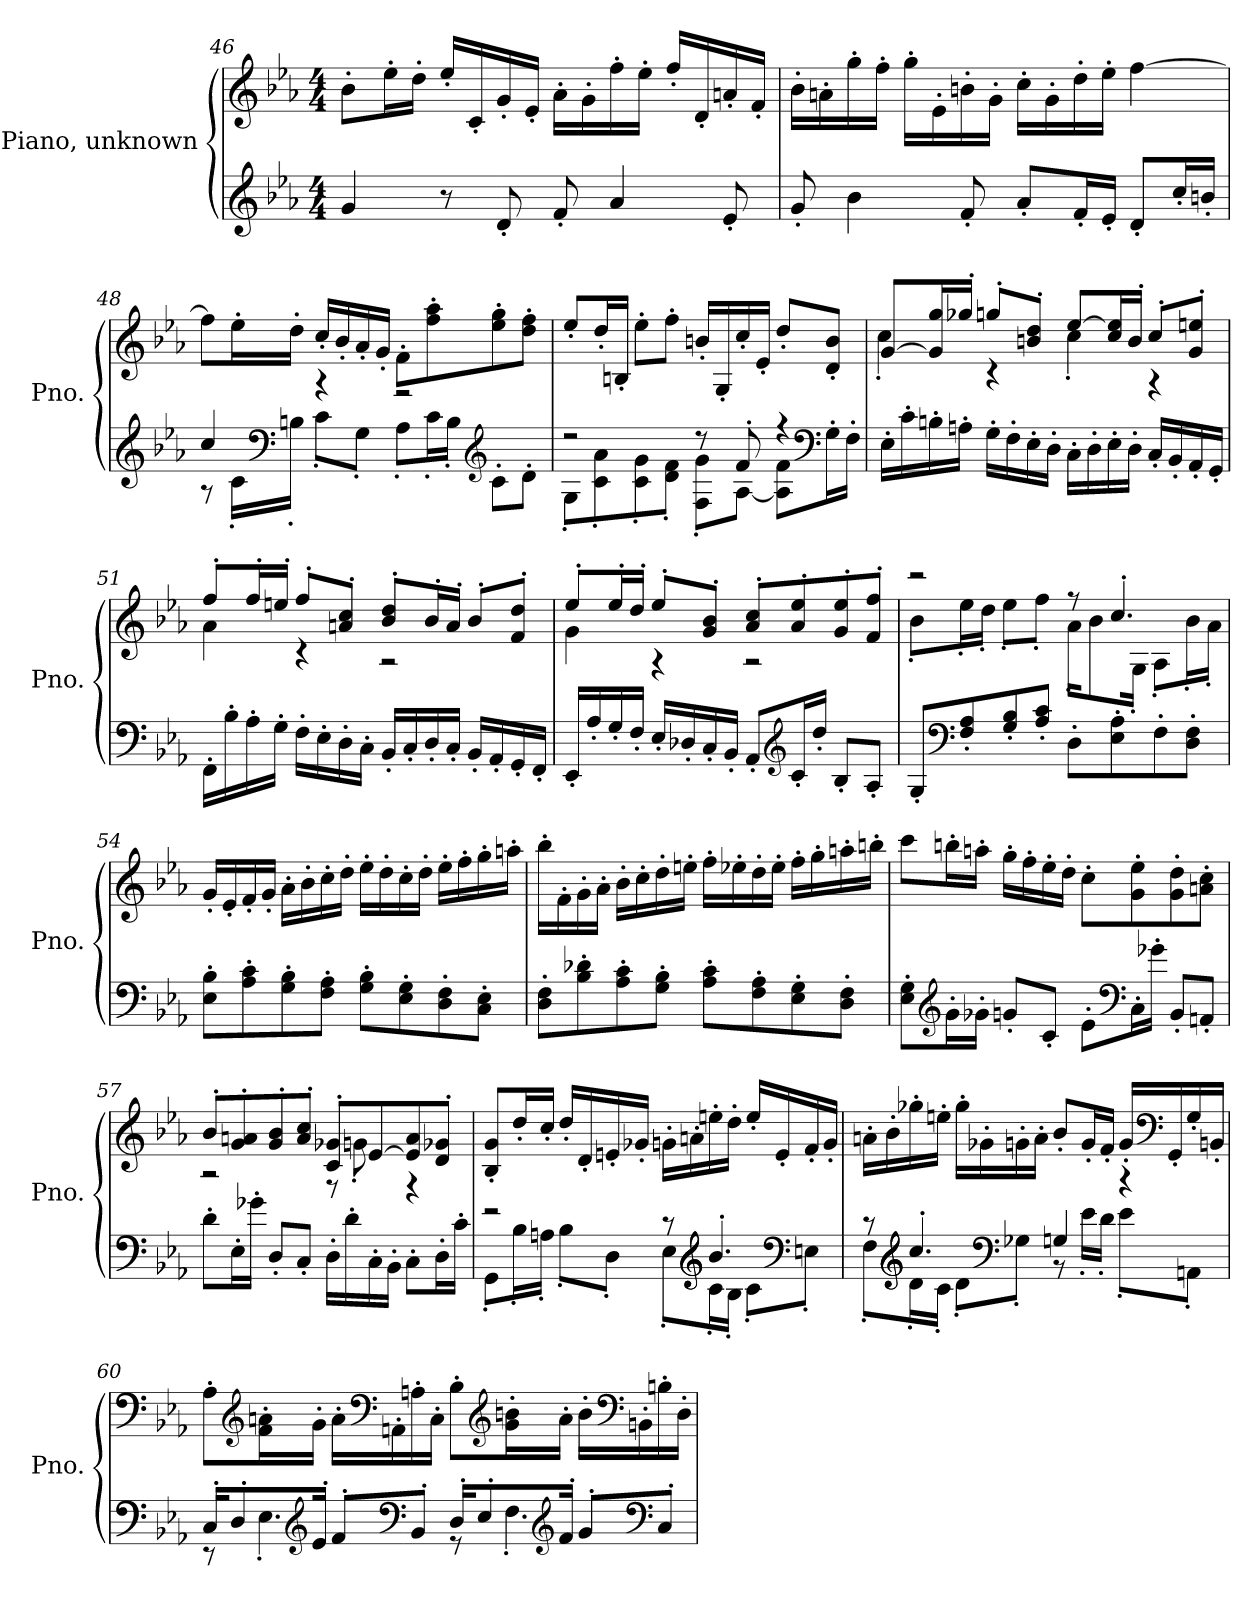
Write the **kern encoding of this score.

**kern	**kern
*part1	*part1
*staff2	*staff1
*I"Piano, unknown	*
*I'Pno.	*
*clefG2	*clefG2
*k[b-e-a-]	*k[b-e-a-]
*M4/4	*M4/4
=46	=46
4g/	8b-'\L
.	16ee-'\L
.	16dd'\JJ
8r	16ee-'/LL
.	16c'/
8d'/	16g'/
.	16e-'/JJ
8f'/	16a-'\LL
.	16g'\
4a-/	16ff'\
.	16ee-'\JJ
.	16ff'/LL
.	16d'/
8e-'/	16an'/
.	16f'/JJ
!!LO:LB:g=z
=47	=47
8g'/	16b-'\LL
.	16an'\
4b-\	16gg'\
.	16ff'\JJ
.	16gg'\LL
.	16e-'\
8f'/	16bn'\
.	16g'\JJ
8a-'/L	16cc'\LL
.	16g'\
16f'/L	16dd'\
16e-'/JJ	16ee-'\JJ
8d'/L	[4ff\
16cc'/L	.
16bn'/JJ	.
=48	=48
*^	*
4cc/	8r	8ff\L]
.	16c'\LL	16ee-'\L
*clefF4	*	*
.	16Bn'\JJ	16dd'\JJ
4r	8c'\L	16cc'/LL
.	.	16b-'/
.	8G'\J	16a-'/
.	.	16g'/JJ
2r	8A-'\L	8f'\L
.	16c'\L	8ff\' 8aa-\'
.	16B'\JJ	.
*clefG2	*	*
.	8c'\L	8ee-\' 8gg\'
.	8d'\J	8dd\' 8ff\'J
!!LO:PB:g=z
=49	=49	=49
2r	8G'\L	8ee-'/L
.	8c\' 8a-\'	16dd'/L
.	.	16Bn'/JJ
.	8c\' 8g\'	8ee-'\L
.	8d\' 8f\'J	8ff'\J
8r	8F\' 8g\'L	16bn'/LL
.	.	16G'/
8f'/	[8A-\J	16cc'/
.	.	16e-'/JJ
4r	8A-\] 8f\L	8dd'/L
*clefF4	*	*
.	16G'\L	8d/' 8b/'J
.	16F'\JJ	.
*v	*v	*
=50	=50
*	*^
16E-'\LL	[8g/L	4cc'\
16c'\	.	.
16Bn'\	16g/] 16gg/L	.
16An'\JJ	16gg-X'/JJ	.
16G'\LL	8ggn'/L	4r
16F'\	.	.
16E-'\	8bn/' 8dd/'J	.
16D'\JJ	.	.
16C'\LL	[8ee-/L	4cc'\
16D'\	.	.
16E-'\	16cc/ 16ee-/]L	.
16D'\JJ	16b'/JJ	.
16C'/LL	8cc'/L	4r
16BB-'/	.	.
16AA-'/	8g/' 8een/'J	.
16GG'/JJ	.	.
!!LO:LB:g=z	!!
=51	=51	=51
16FF'\LL	8ff'/L	4a-\
16B-'\	.	.
16A-'\	16ff'/L	.
16G'\JJ	16een'/JJ	.
16F'\LL	8ff'/L	4r
16E-'\	.	.
16D'\	8an/' 8cc/'J	.
16C'\JJ	.	.
16BB-'/LL	8b-/' 8dd/'L	2r
16C'/	.	.
16D'/	16b-'/L	.
16C'/JJ	16a'/JJ	.
16BB-'/LL	8b-'/L	.
16AA-'/	.	.
16GG'/	8f/' 8dd/'J	.
16FF'/JJ	.	.
=52	=52	=52
16EE-'/LL	8ee-'/L	4g\
16A-'/	.	.
16G'/	16ee-'/L	.
16F'/JJ	16dd'/JJ	.
16E-'/LL	8ee-'/L	4r
16D-X'/	.	.
16C'/	8g/' 8b-/'J	.
16BB-'/JJ	.	.
8AA-'/L	8a-/' 8cc/'L	2r
*clefG2	*	*
16c'/L	8a-/' 8ee-/'	.
16dd'/JJ	.	.
8B-'/L	8g/' 8ee-/'	.
8A-'/J	8f/' 8ff/'J	.
!!LO:LB:g=z	!!
=53	=53	=53
8G'/L	2r	8b-'\L
*clefF4	*	*
8F/' 8A-/'	.	16ee-'\L
.	.	16dd'\JJ
8G/' 8B-/'	.	8ee-'\L
8A-/' 8c/'J	.	8ff'\J
8D'\L	8r	16a-'\KL
.	.	8b-'\
8E-\' 8A-\'	4.cc'/	.
.	.	16G'\Jk
8F'\	.	8A-'\L
8D\' 8F\'J	.	16b-'\L
.	.	16a-'\JJ
*	*v	*v
=54	=54
8E-\' 8B-\'L	16g'/LL
.	16e-'/
8A-\' 8c\'	16f'/
.	16g'/JJ
8G\' 8B-\'	16a-'\LL
.	16b-'\
8F\' 8A-\'J	16cc'\
.	16dd'\JJ
8G\' 8B-\'L	16ee-'\LL
.	16dd'\
8E-\' 8G\'	16cc'\
.	16dd'\JJ
8D\' 8F\'	16ee-'\LL
.	16ff'\
8C\' 8E-\'J	16gg'\
.	16aan'\JJ
!!LO:LB:g=z
=55	=55
8D\' 8F\'L	16bb-'\LL
.	16f'\
8B-\' 8d-X\'	16g'\
.	16a-'\JJ
8A-\' 8c\'	16b-'\LL
.	16cc'\
8G\' 8B-\'J	16dd'\
.	16een'\JJ
8A-\' 8c\'L	16ff'\LL
.	16ee-X'\
8F\' 8A-\'	16dd'\
.	16ee-'\JJ
8E-\' 8G\'	16ff'\LL
.	16gg'\
8D\' 8F\'J	16aan'\
.	16bbn'\JJ
=56	=56
8E-\' 8G\'L	8ccc\L
*clefG2	*
16g'\L	16bbn'\L
16g-X'\JJ	16aan'\JJ
8gn'/L	16gg'\LL
.	16ff'\
8c'/J	16ee-'\
.	16dd'\JJ
8e-'\L	8cc'\L
*clefF4	*
16C'\L	8g\' 8ee-\'
16g-X'\JJ	.
8BB-'/L	8g\' 8dd\'
8AAn'/J	8an\' 8cc\'J
!!LO:LB:g=z
=57	=57
*	*^
8d'\L	8b-'/L	2r
16E-'\L	8g/' 8an/'	.
16g-X'\JJ	.	.
8D'/L	8g/' 8b-/'	.
8C'/J	8a/' 8cc/'J	.
16D'\LL	8c/' 8g-X/'L	8r
16d'\	.	.
16C'\	[8e-/	8gn'\
16BB-'\JJ	.	.
8C'\L	8e-/] 8a/	4r
16D'\L	8d/' 8g-X/'J	.
16c'\JJ	.	.
*	*v	*v
=58	=58
*^	*
2r	8GG'\L	8B-/' 8g/'L
.	16B-'\L	16dd'/L
.	16An'\JJ	16cc'/JJ
.	8B-'\L	16dd'/LL
.	.	16d'/
.	8D'\J	16en'/
.	.	16g-X'/JJ
8r	8E-'\L	16gn'\LL
.	.	16an'\
*clefG2	*	*
4.b-'/	16c'\L	16een'\
.	16B-'\JJ	16dd'\JJ
.	8c'\L	16ee'/LL
.	.	16e'/
*clefF4	*	*
.	8En'\J	16f'/
.	.	16g'/JJ
!!LO:LB:g=z
=59	=59	=59
8r	8F'\L	16an'\LL
.	.	16b-'\
*clefG2	*	*
4.cc'/	16d'\L	16gg-X'\
.	16c'\JJ	16een'\JJ
.	8d'\L	16gg-'\LL
.	.	16g-X'\
*clefF4	*	*
.	8G-X'\J	16gn'\
.	.	16a'\JJ
4Gn/	8r	8b-'/L
.	16e-'\LL	16g'/L
.	16d'\JJ	16f'/JJ
4r	8e-'\L	16g'/LL
*	*	*clefF4
.	.	16GG'/
.	8AAn'\J	16G'/
.	.	16BBn'/JJ
!!LO:PB:g=z
=60	=60	=60
16C'/KL	8r	8A-'\L
8D'/	.	.
*	*	*clefG2
.	4.E-'\	16f\' 16an\'L
*clefG2	*	*
16e-'/Jk	.	16g'\JJ
8f'/L	.	16a'\LL
*	*	*clefF4
.	.	16AAn'\
*clefF4	*	*
8BB-'/J	.	16An'\
.	.	16C'\JJ
16D'/KL	8r	8B-'\L
8E-'/	.	.
*	*	*clefG2
.	4.F'\	16g\' 16bn\'L
*clefG2	*	*
16f'/Jk	.	16a'\JJ
8g'/L	.	16b'\LL
*	*	*clefF4
.	.	16BBn'\
*clefF4	*	*
8C'/J	.	16Bn'\
.	.	16D'\JJ
*v	*v	*
=	=
*-	*-
